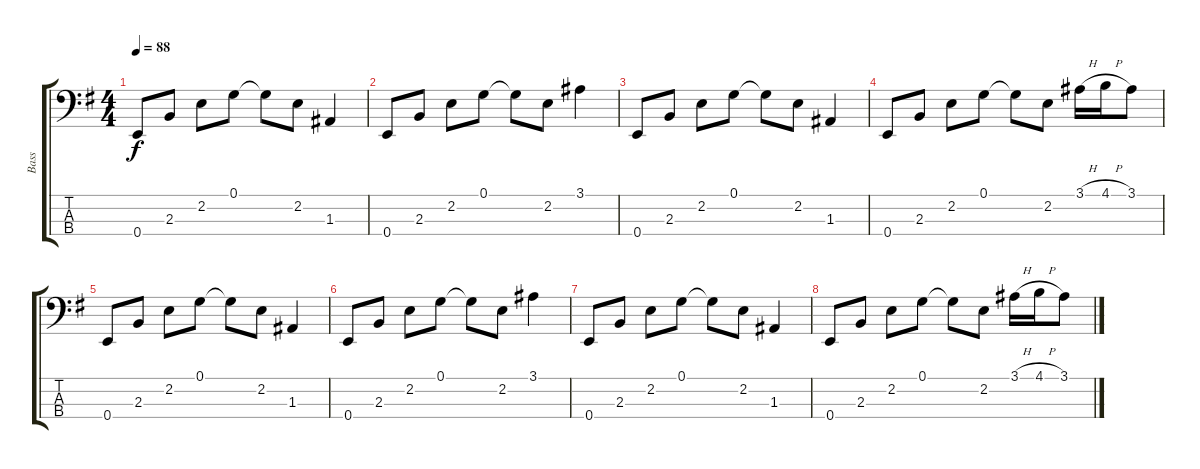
\track ("Bass" "Bass") {instrument electricbassfinger}
\staff {score tabs}
\tuning (G2 D2 A1 E1) {hide}
\ts (4 4)
\tempo 88
\clef f4
\ks eminor
0.4.8{dy f} 2.3.8 2.2.8 0.1.8 0.1{t}.8 2.2.8 1.3.4 |
0.4.8 2.3.8 2.2.8 0.1.8 0.1{t}.8 2.2.8 3.1.4 |
0.4.8 2.3.8 2.2.8 0.1.8 0.1{t}.8 2.2.8 1.3.4 |
0.4.8 2.3.8 2.2.8 0.1.8 0.1{t}.8 2.2.8 3.1{h}.16 4.1{h}.16 3.1.8 |
0.4.8{volume 0} 2.3.8 2.2.8 0.1.8 0.1{t}.8 2.2.8 1.3.4 |
0.4.8 2.3.8 2.2.8 0.1.8 0.1{t}.8 2.2.8 3.1.4 |
0.4.8 2.3.8 2.2.8 0.1.8 0.1{t}.8 2.2.8 1.3.4 |
0.4.8 2.3.8 2.2.8 0.1.8 0.1{t}.8 2.2.8 3.1{h}.16 4.1{h}.16 3.1.8
